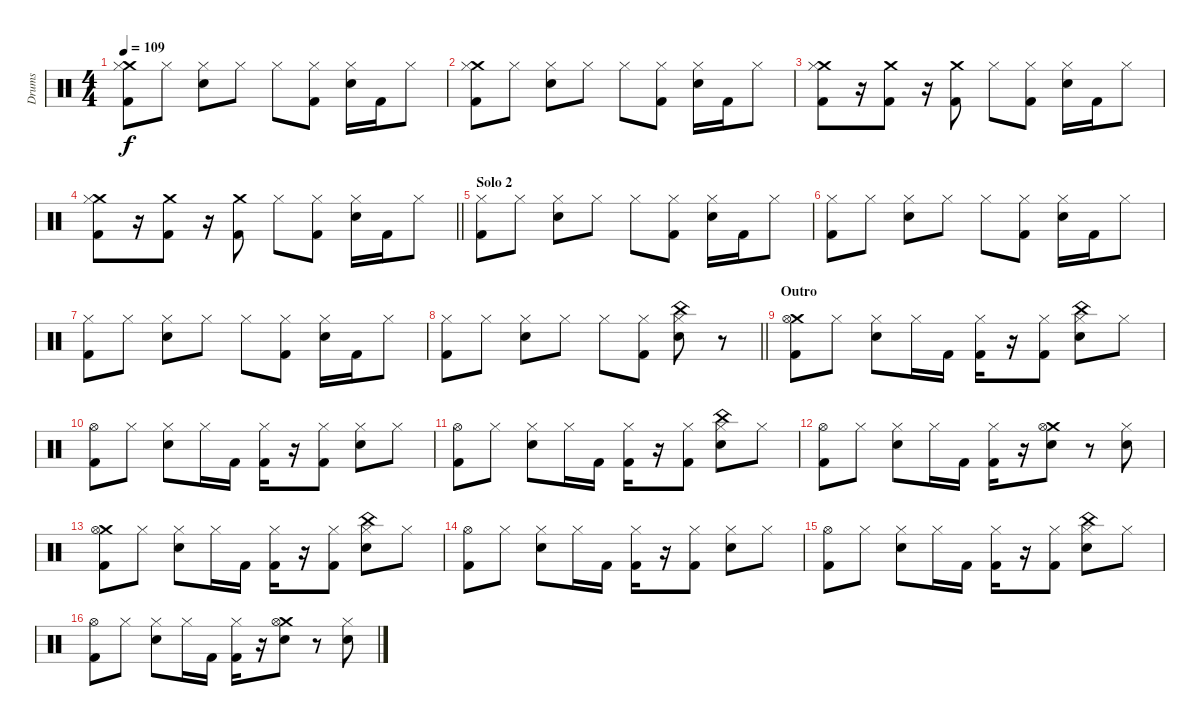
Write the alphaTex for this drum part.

\track ("Drums" "Drums") {instrument percussion}
\staff {score}
\articulation defaults
\ts (4 4)
\tempo 109
\clef neutral
\ks c
("Crash medium (hit)" "Hi-Hat (closed)" "Kick (hit) 2").8{dy f} "Hi-Hat (closed)".8 ("Hi-Hat (closed)" "Snare (hit) 2").8 "Hi-Hat (closed)".8 "Hi-Hat (closed)".8 ("Hi-Hat (closed)" "Kick (hit) 2").8 ("Hi-Hat (closed)" "Snare (hit) 2").16 "Kick (hit) 2".16 "Hi-Hat (closed)".8 |
("Crash medium (hit)" "Hi-Hat (closed)" "Kick (hit) 2").8 "Hi-Hat (closed)".8 ("Hi-Hat (closed)" "Snare (hit) 2").8 "Hi-Hat (closed)".8 "Hi-Hat (closed)".8 ("Hi-Hat (closed)" "Kick (hit) 2").8 ("Hi-Hat (closed)" "Snare (hit) 2").16 "Kick (hit) 2".16 "Hi-Hat (closed)".8 |
("Crash medium (hit)" "Hi-Hat (closed)" "Kick (hit) 2").8 r.16 ("Crash medium (hit)" "Kick (hit) 2").8 r.16 ("Crash medium (hit)" "Kick (hit) 2").8 "Hi-Hat (closed)".8 ("Hi-Hat (closed)" "Kick (hit) 2").8 ("Hi-Hat (closed)" "Snare (hit) 2").16 "Kick (hit) 2".16 "Hi-Hat (closed)".8 |
\barLineRight lightlight
("Crash medium (hit)" "Hi-Hat (closed)" "Kick (hit) 2").8 r.16 ("Crash medium (hit)" "Kick (hit) 2").8 r.16 ("Crash medium (hit)" "Kick (hit) 2").8 "Hi-Hat (closed)".8 ("Hi-Hat (closed)" "Kick (hit) 2").8 ("Hi-Hat (closed)" "Snare (hit) 2").16 "Kick (hit) 2".16 "Hi-Hat (closed)".8 |
\section ("" "Solo 2")
("Hi-Hat (closed)" "Kick (hit) 2").8 "Hi-Hat (closed)".8 ("Hi-Hat (closed)" "Snare (hit) 2").8 "Hi-Hat (closed)".8 "Hi-Hat (closed)".8 ("Hi-Hat (closed)" "Kick (hit) 2").8 ("Hi-Hat (closed)" "Snare (hit) 2").16 "Kick (hit) 2".16 "Hi-Hat (closed)".8 |
("Hi-Hat (closed)" "Kick (hit) 2").8 "Hi-Hat (closed)".8 ("Hi-Hat (closed)" "Snare (hit) 2").8 "Hi-Hat (closed)".8 "Hi-Hat (closed)".8 ("Hi-Hat (closed)" "Kick (hit) 2").8 ("Hi-Hat (closed)" "Snare (hit) 2").16 "Kick (hit) 2".16 "Hi-Hat (closed)".8 |
("Hi-Hat (closed)" "Kick (hit) 2").8 "Hi-Hat (closed)".8 ("Hi-Hat (closed)" "Snare (hit) 2").8 "Hi-Hat (closed)".8 "Hi-Hat (closed)".8 ("Hi-Hat (closed)" "Kick (hit) 2").8 ("Hi-Hat (closed)" "Snare (hit) 2").16 "Kick (hit) 2".16 "Hi-Hat (closed)".8 |
\barLineRight lightlight
("Hi-Hat (closed)" "Kick (hit) 2").8 "Hi-Hat (closed)".8 ("Hi-Hat (closed)" "Snare (hit) 2").8 "Hi-Hat (closed)".8 "Hi-Hat (closed)".8 ("Hi-Hat (closed)" "Kick (hit) 2").8 ("China (hit)" "Hi-Hat (closed)" "Snare (hit) 2").8 r.8 |
\section ("" "Outro")
("Crash medium (hit)" "Hi-Hat (open)" "Kick (hit) 2").8 "Hi-Hat (closed)".8 ("Hi-Hat (closed)" "Snare (hit) 2").8 "Hi-Hat (closed)".16 "Kick (hit) 2".16 ("Hi-Hat (closed)" "Kick (hit) 2").16 r.16 ("Hi-Hat (closed)" "Kick (hit) 2").8 ("China (hit)" "Hi-Hat (closed)" "Snare (hit) 2").8 "Hi-Hat (closed)".8 |
("Hi-Hat (open)" "Kick (hit) 2").8 "Hi-Hat (closed)".8 ("Hi-Hat (closed)" "Snare (hit) 2").8 "Hi-Hat (closed)".16 "Kick (hit) 2".16 ("Hi-Hat (closed)" "Kick (hit) 2").16 r.16 ("Hi-Hat (closed)" "Kick (hit) 2").8 ("Hi-Hat (closed)" "Snare (hit) 2").8 "Hi-Hat (closed)".8 |
("Hi-Hat (open)" "Kick (hit) 2").8 "Hi-Hat (closed)".8 ("Hi-Hat (closed)" "Snare (hit) 2").8 "Hi-Hat (closed)".16 "Kick (hit) 2".16 ("Hi-Hat (closed)" "Kick (hit) 2").16 r.16 ("Hi-Hat (closed)" "Kick (hit) 2").8 ("China (hit)" "Hi-Hat (closed)" "Snare (hit) 2").8 "Hi-Hat (closed)".8 |
("Hi-Hat (open)" "Kick (hit) 2").8 "Hi-Hat (closed)".8 ("Hi-Hat (closed)" "Snare (hit) 2").8 "Hi-Hat (closed)".16 "Kick (hit) 2".16 ("Hi-Hat (closed)" "Kick (hit) 2").16 r.16 ("Crash medium (hit)" "Hi-Hat (open)" "Snare (hit) 2").8 r.8 ("Snare (hit) 2" "Hi-Hat (closed)").8 |
("Crash medium (hit)" "Hi-Hat (open)" "Kick (hit) 2").8 "Hi-Hat (closed)".8 ("Hi-Hat (closed)" "Snare (hit) 2").8 "Hi-Hat (closed)".16 "Kick (hit) 2".16 ("Hi-Hat (closed)" "Kick (hit) 2").16 r.16 ("Hi-Hat (closed)" "Kick (hit) 2").8 ("China (hit)" "Hi-Hat (closed)" "Snare (hit) 2").8 "Hi-Hat (closed)".8 |
("Hi-Hat (open)" "Kick (hit) 2").8 "Hi-Hat (closed)".8 ("Hi-Hat (closed)" "Snare (hit) 2").8 "Hi-Hat (closed)".16 "Kick (hit) 2".16 ("Hi-Hat (closed)" "Kick (hit) 2").16 r.16 ("Hi-Hat (closed)" "Kick (hit) 2").8 ("Hi-Hat (closed)" "Snare (hit) 2").8 "Hi-Hat (closed)".8 |
("Hi-Hat (open)" "Kick (hit) 2").8 "Hi-Hat (closed)".8 ("Hi-Hat (closed)" "Snare (hit) 2").8 "Hi-Hat (closed)".16 "Kick (hit) 2".16 ("Hi-Hat (closed)" "Kick (hit) 2").16 r.16 ("Hi-Hat (closed)" "Kick (hit) 2").8 ("China (hit)" "Hi-Hat (closed)" "Snare (hit) 2").8 "Hi-Hat (closed)".8 |
("Hi-Hat (open)" "Kick (hit) 2").8 "Hi-Hat (closed)".8 ("Hi-Hat (closed)" "Snare (hit) 2").8 "Hi-Hat (closed)".16 "Kick (hit) 2".16 ("Hi-Hat (closed)" "Kick (hit) 2").16 r.16 ("Crash medium (hit)" "Hi-Hat (open)" "Snare (hit) 2").8 r.8 ("Snare (hit) 2" "Hi-Hat (closed)").8
